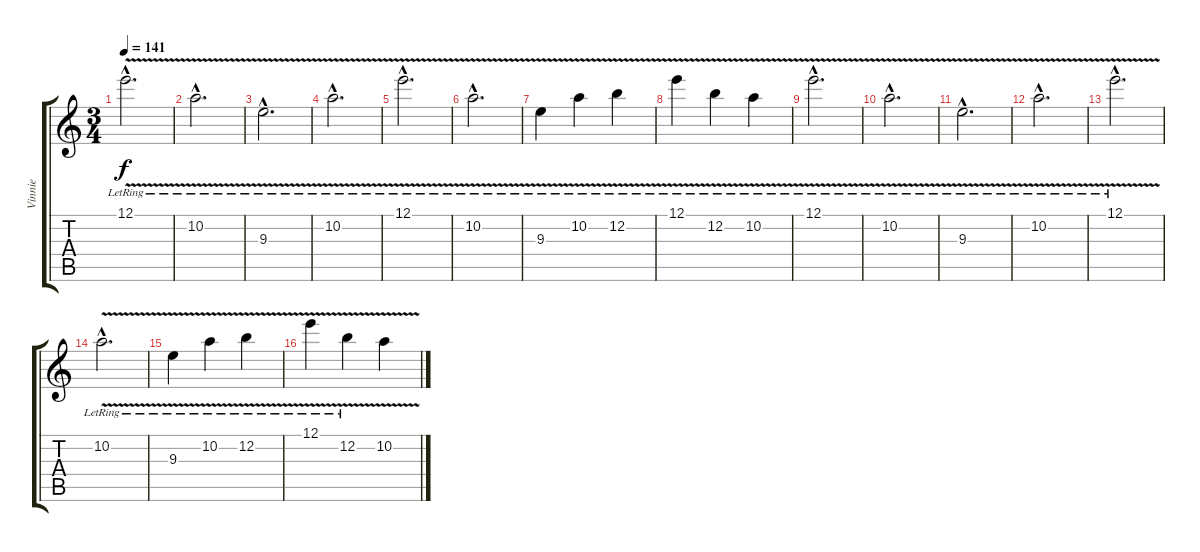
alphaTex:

\track ("Vinnie" "Vinnie") {instrument distortionguitar}
\staff {score tabs}
\tuning (E4 B3 G3 D3 A2 E2) {hide}
\ts (3 4)
\tempo 141
\clef g2
\ks c
12.1{v hac lr}.2{d dy f} |
10.2{v hac lr}.2{d} |
9.3{v hac lr}.2{d} |
10.2{v hac lr}.2{d} |
12.1{v hac lr}.2{d} |
10.2{v hac lr}.2{d} |
9.3{v lr}.4 10.2{v lr}.4 12.2{v lr}.4 |
12.1{v lr}.4 12.2{v lr}.4 10.2{v lr}.4 |
12.1{v hac lr}.2{d} |
10.2{v hac lr}.2{d} |
9.3{v hac lr}.2{d} |
10.2{v hac lr}.2{d} |
12.1{v hac lr}.2{d} |
10.2{v hac lr}.2{d} |
9.3{v lr}.4 10.2{v lr}.4 12.2{v lr}.4 |
12.1{v lr}.4 12.2{v lr}.4 10.2{v}.4
